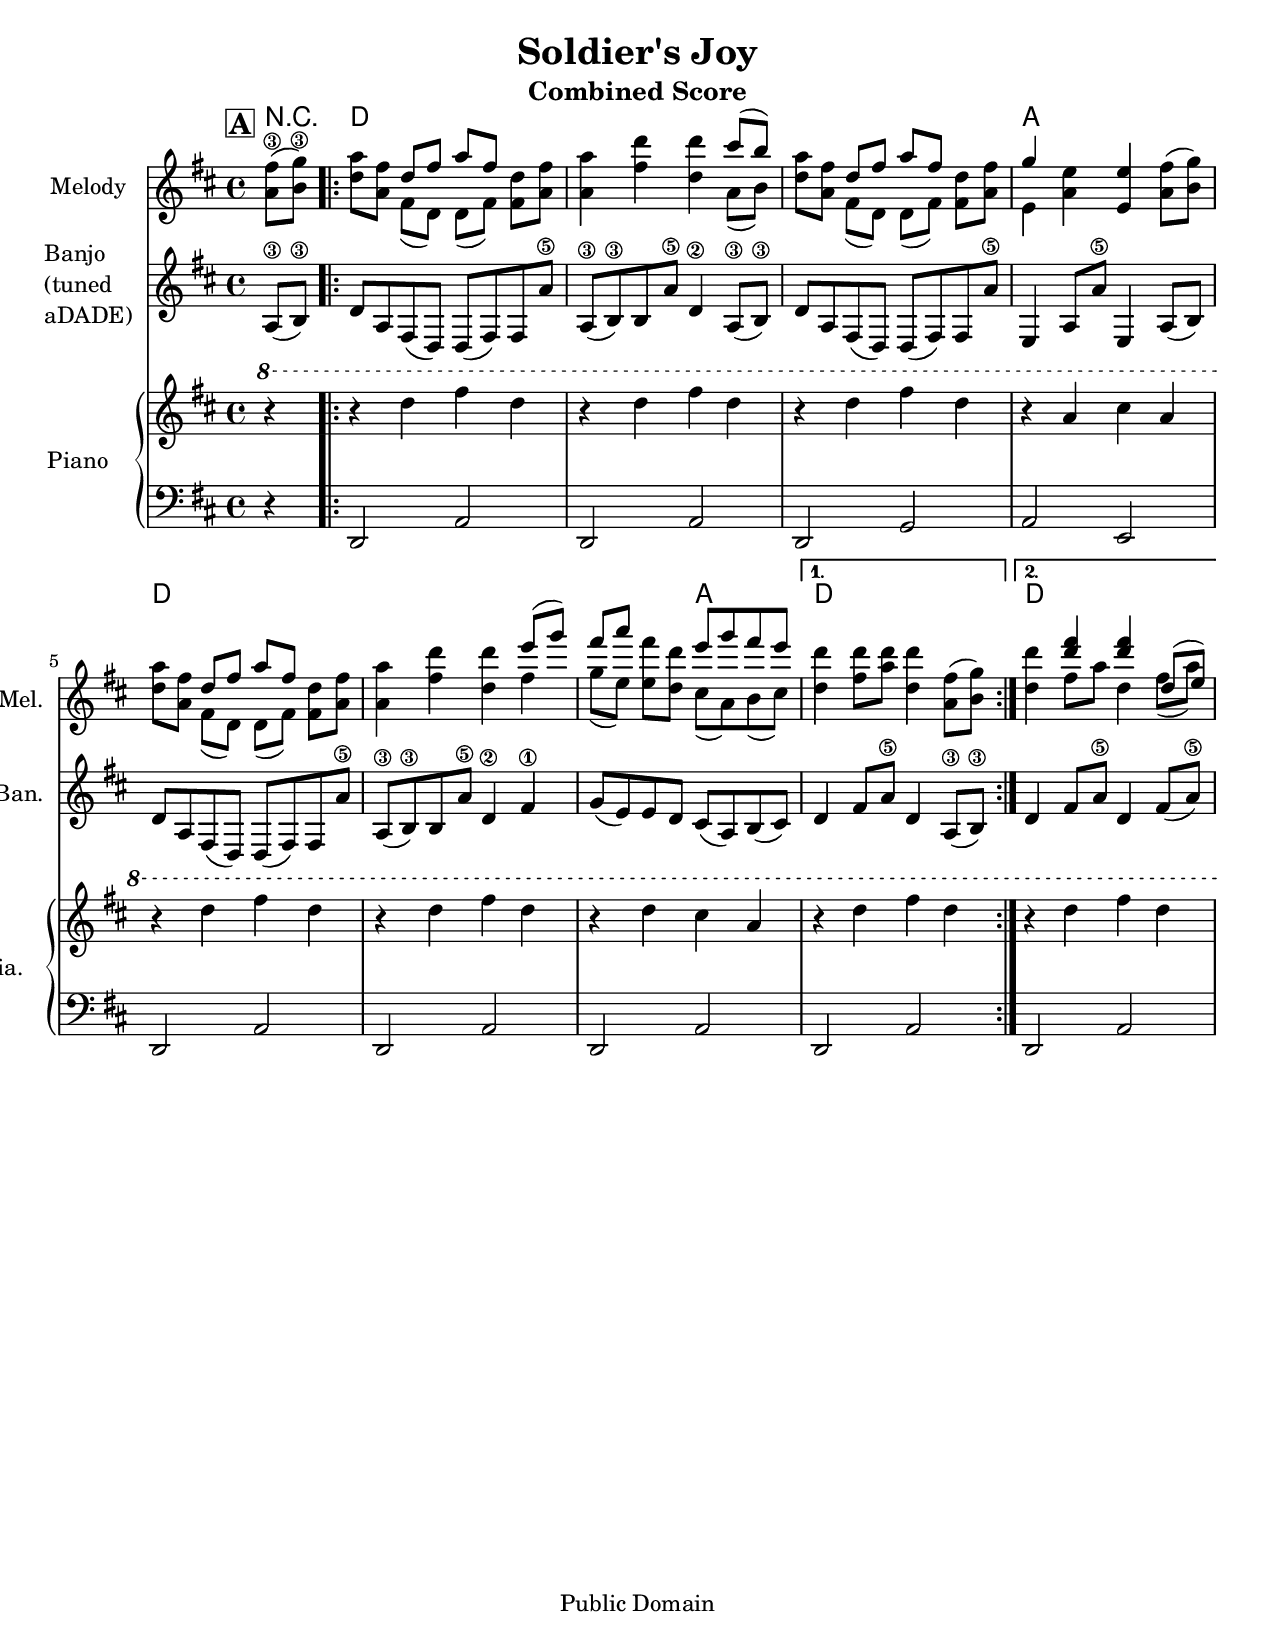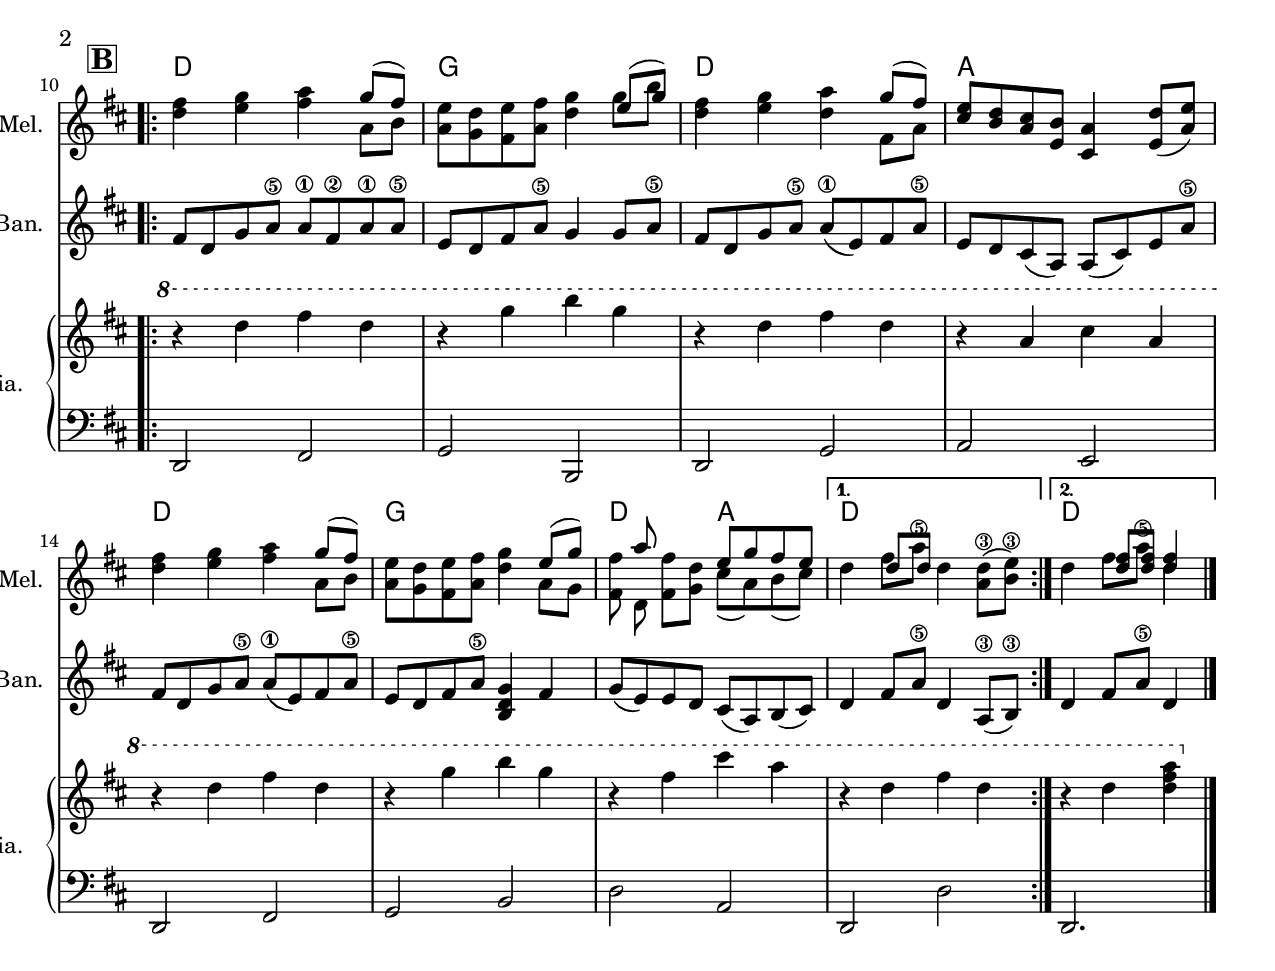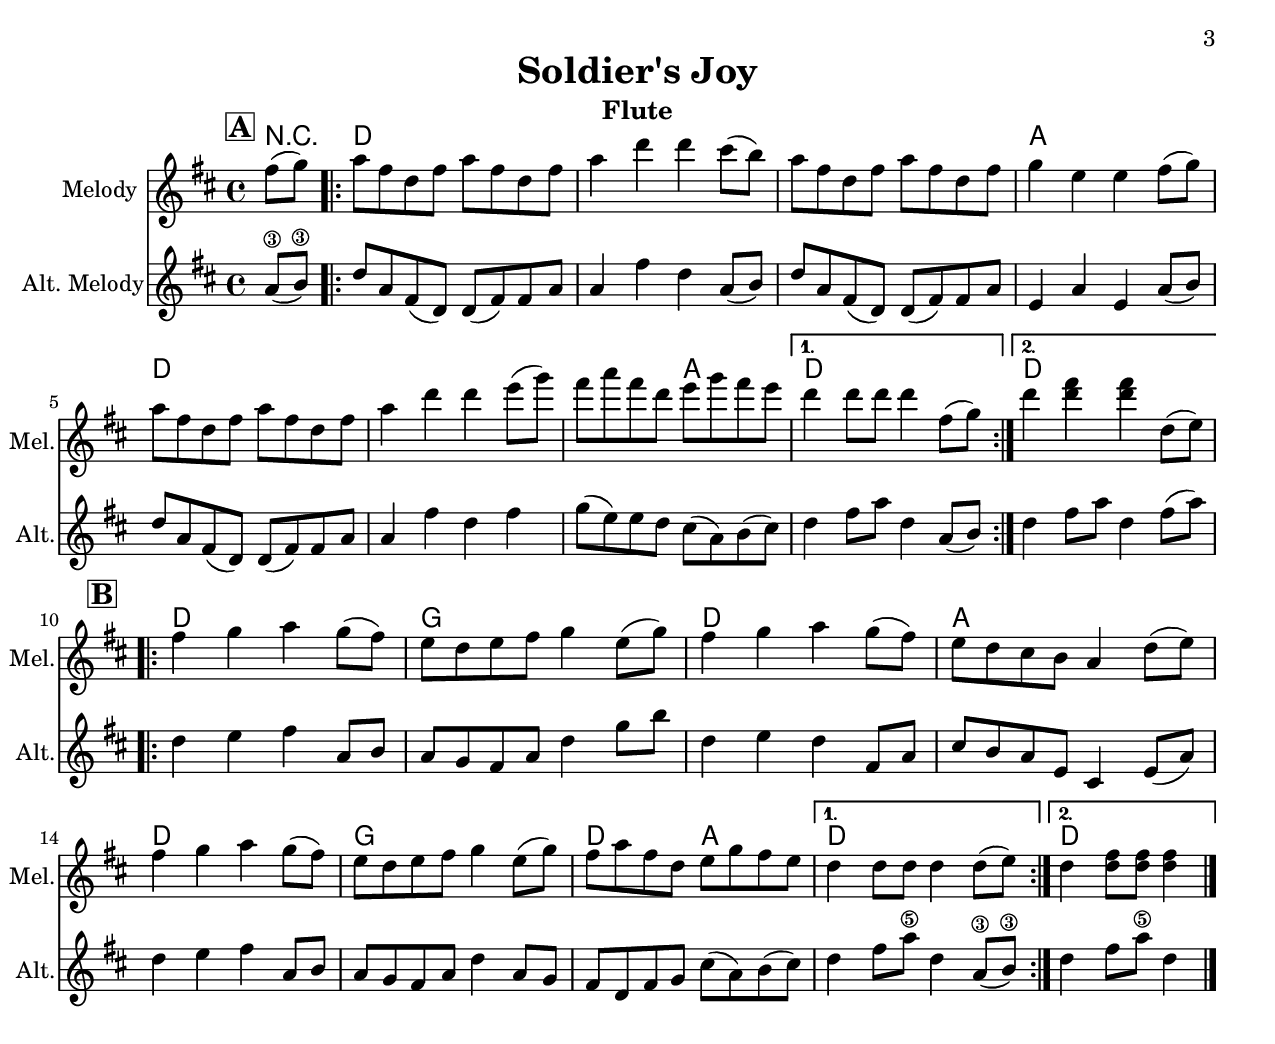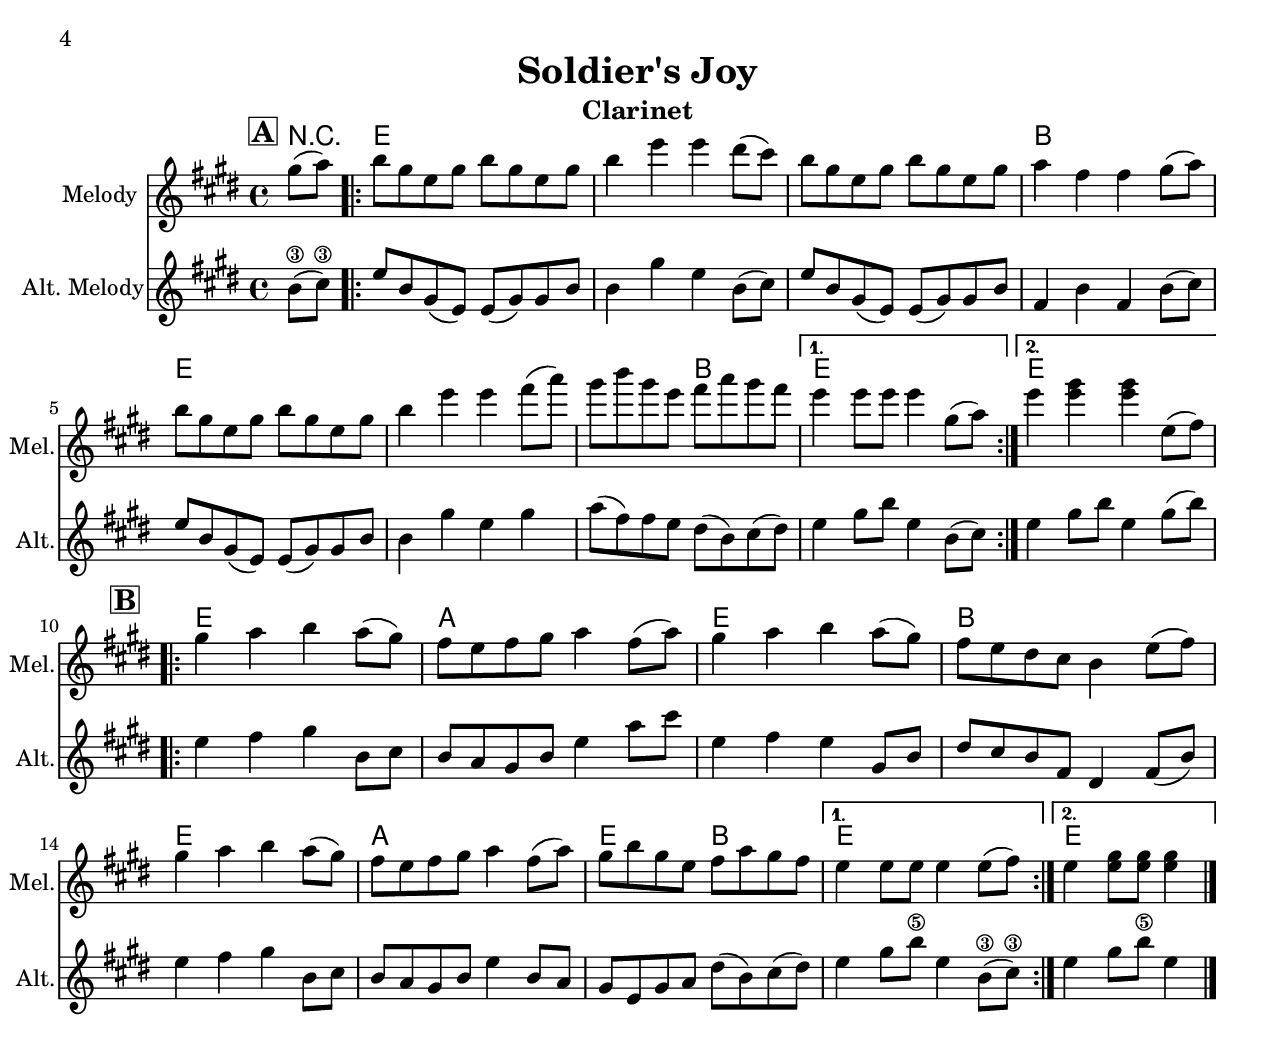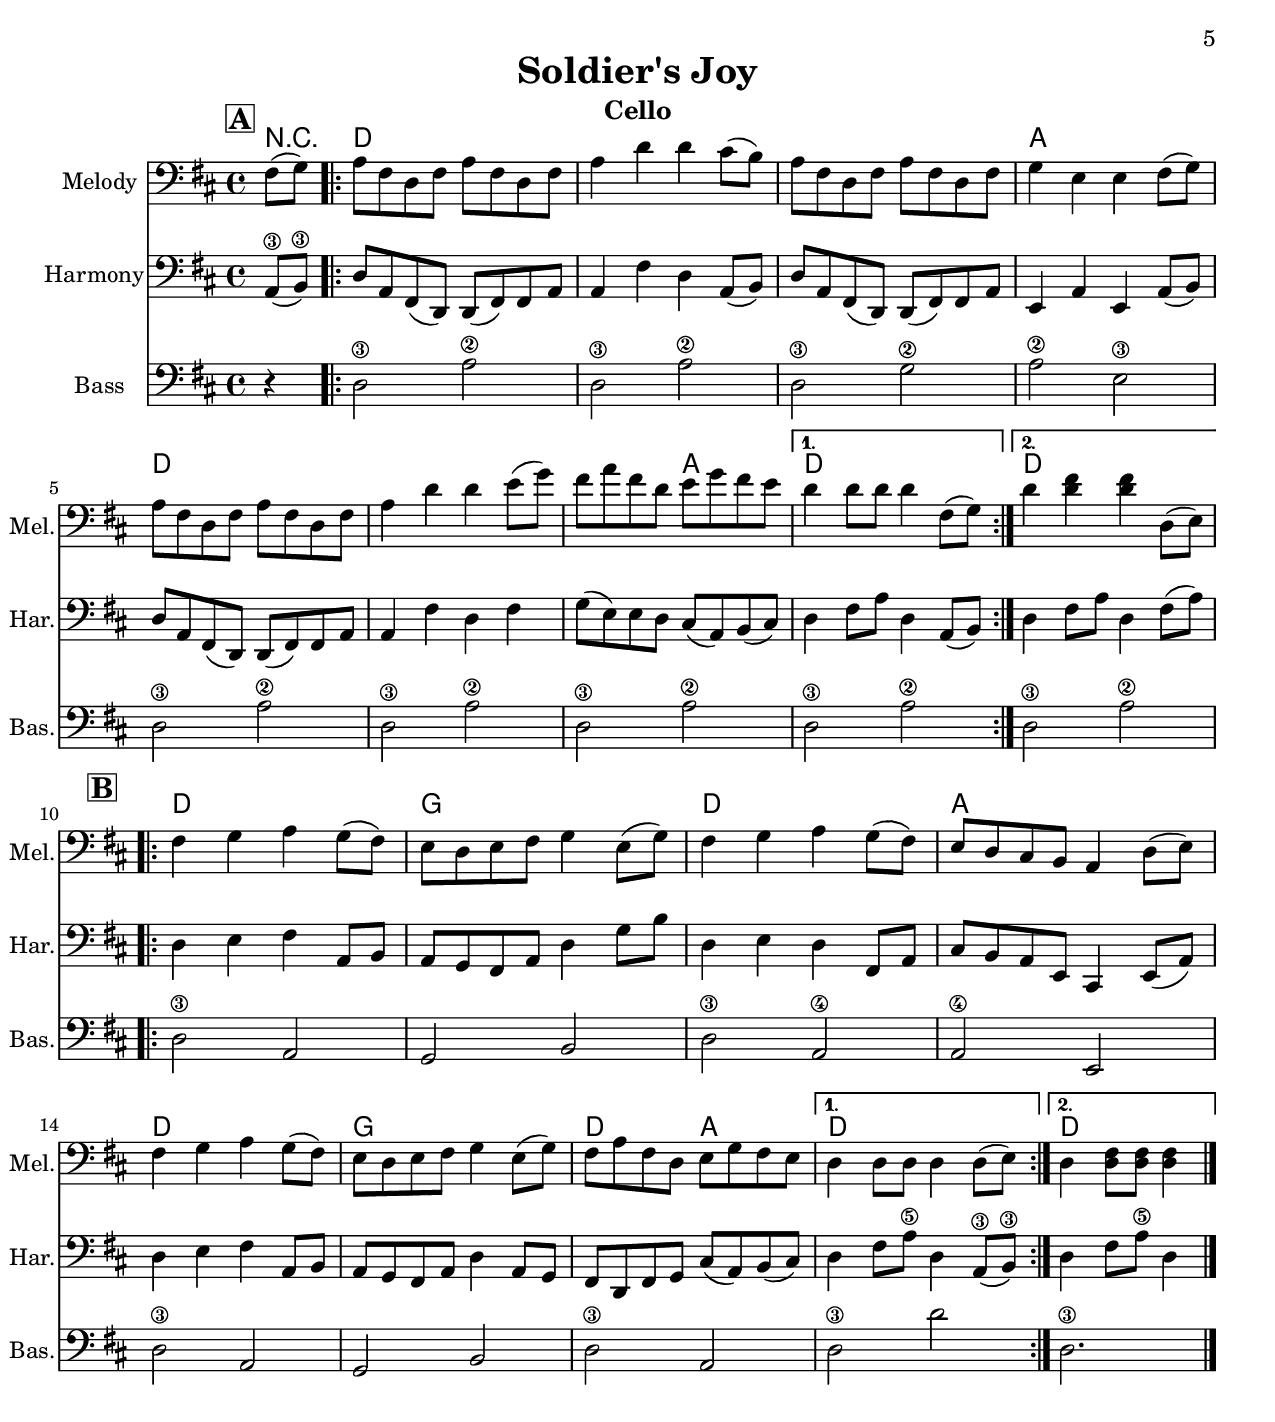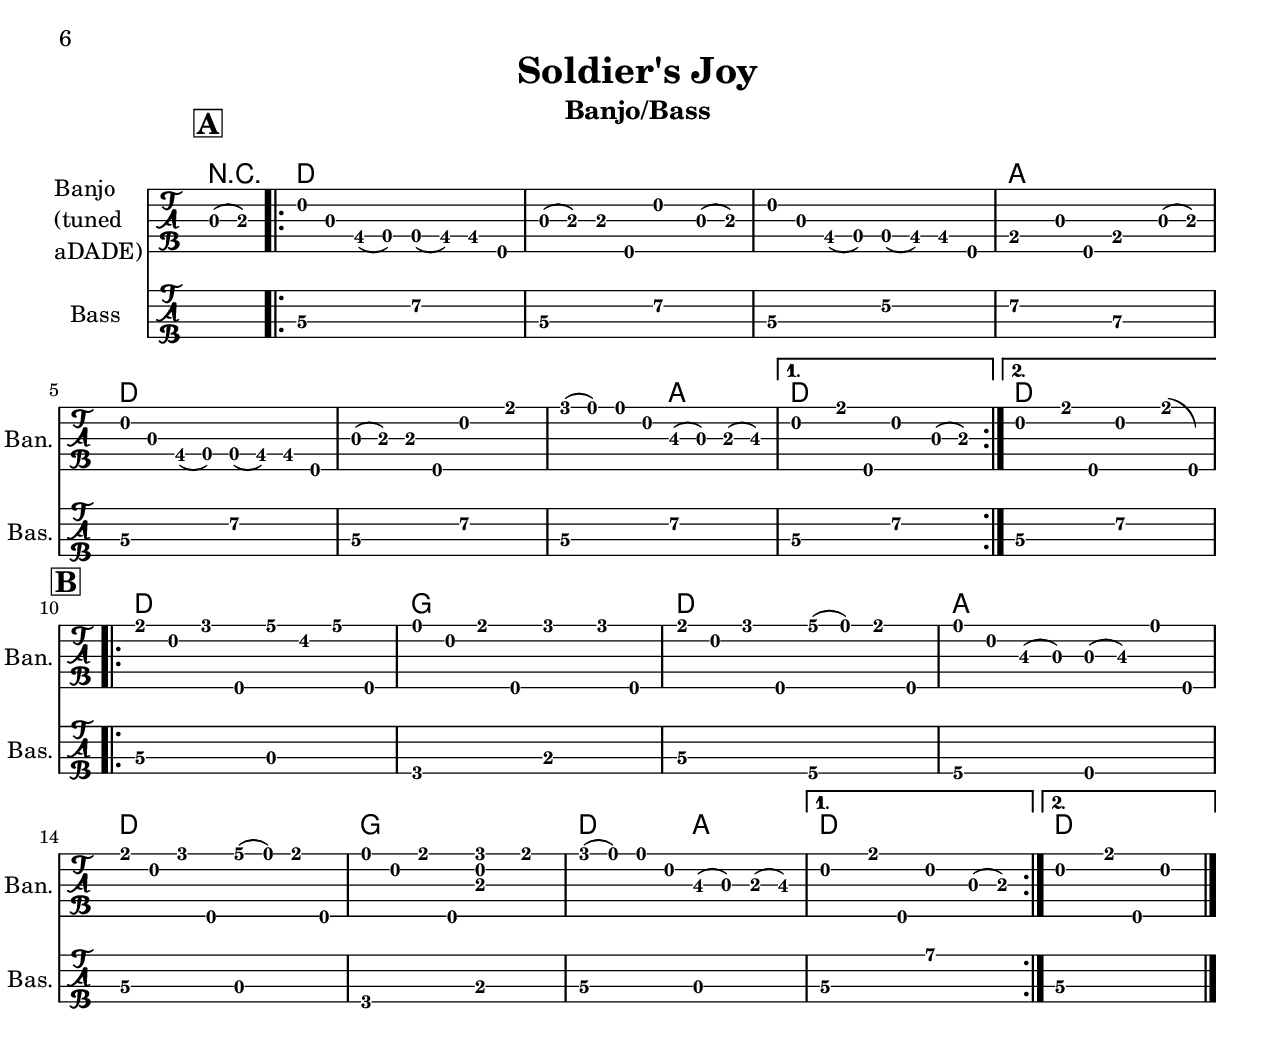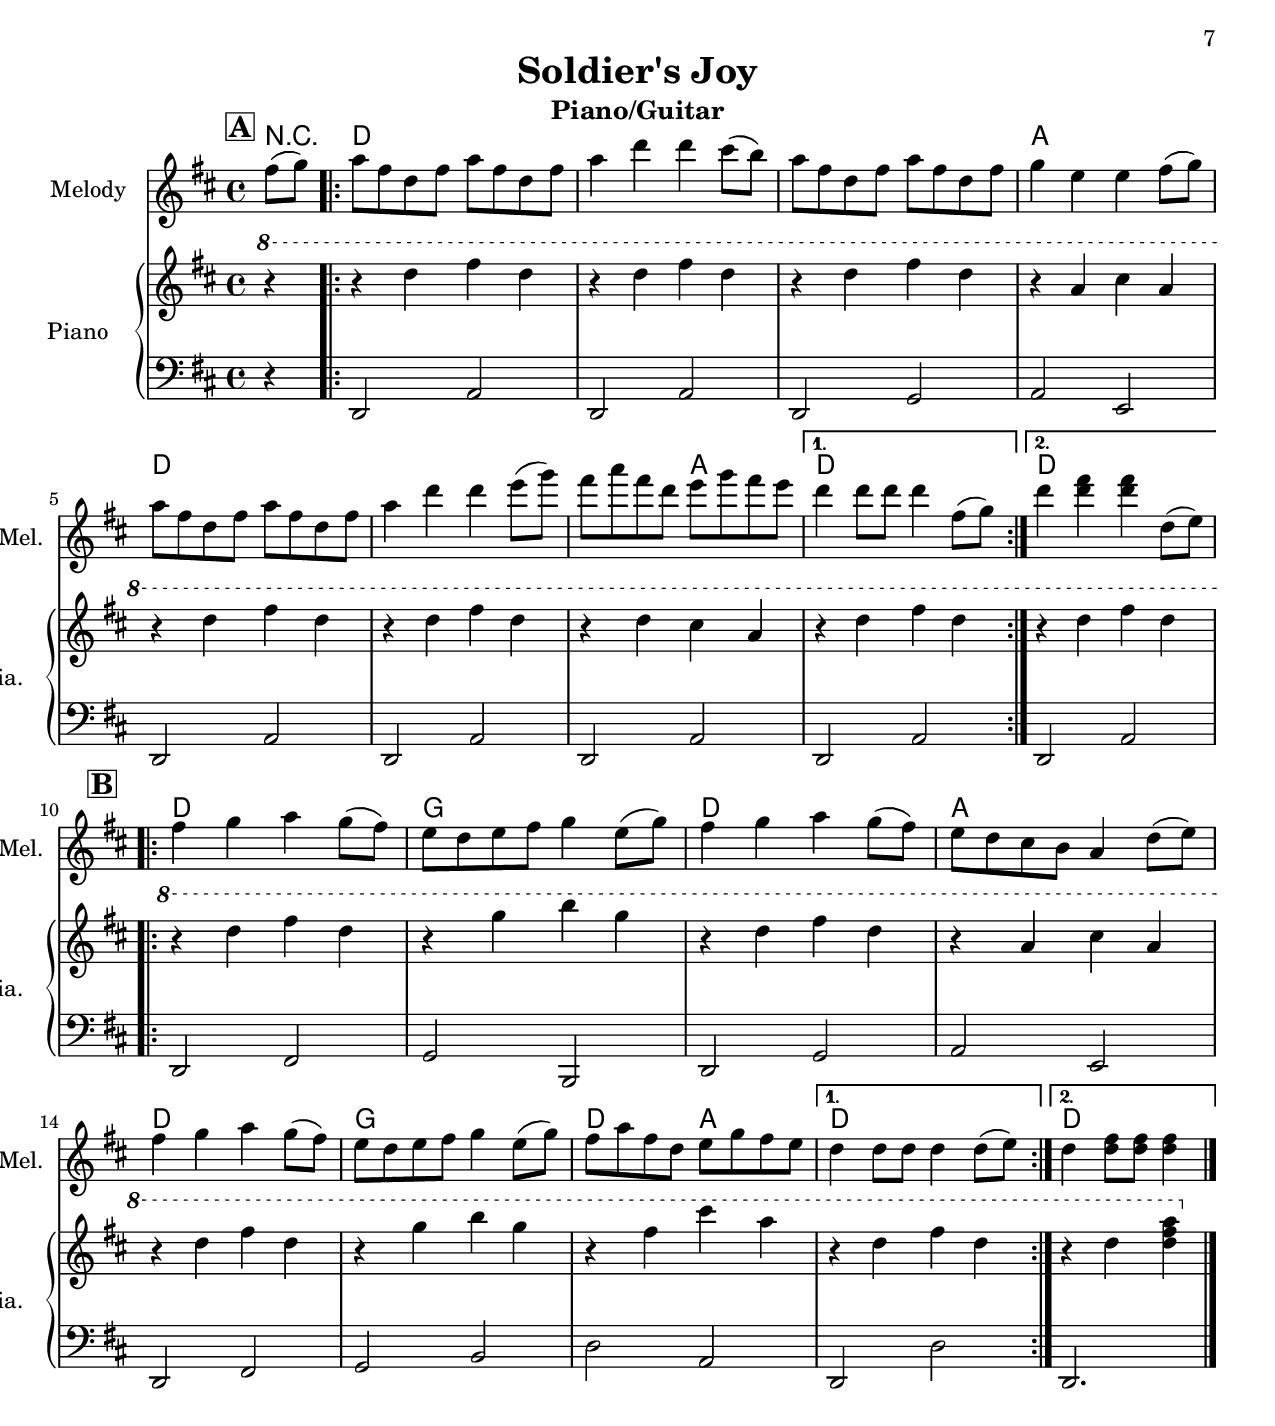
\version "2.6.3"
\header {
  title = "Soldier's Joy"
  piece = "Traditional"
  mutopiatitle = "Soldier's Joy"
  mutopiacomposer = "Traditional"
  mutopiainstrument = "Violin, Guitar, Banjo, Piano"
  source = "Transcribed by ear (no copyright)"
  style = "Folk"
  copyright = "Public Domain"
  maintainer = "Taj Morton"
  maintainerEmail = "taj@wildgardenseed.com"
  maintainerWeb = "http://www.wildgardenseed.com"
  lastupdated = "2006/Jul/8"
  meter = 126
  
%  footer = "Mutopia-2004/12/19-510"
%  tagline = "\\raisebox{10mm}{\\parbox{188mm}{\\quad\\small\\noindent " + \footer + " \\hspace{\\stretch{1}} This music is part of the Mutopia project: \\hspace{\\stretch{1}} \\texttt{http://www.MutopiaProject.org/}\\\\ \\makebox[188mm][c]{It has been typeset and placed in the public domain by " + \maintainer + ".} \\makebox[188mm][c]{Unrestricted modification and redistribution is permitted and encouraged---copy this music and share it!}}}"
}
#(set-default-paper-size "letter")

melody = \relative c''
{
  \tag #'key \key d \major
  \time 4/4
  \tag #'partial \partial 8*2 fis8( g8 )
  
  \repeat volta 2 {
    a8 fis8 d8 fis8
    a8 fis8 d8 fis8
    a4 d4 d4
    cis8 ( b8 )
    a8 fis8 d8 fis8
    a8 fis8 d8 fis8
    g4 e4 e4
    
    fis8( g8 )
    a8 fis8 d8 fis8
    a8 fis8 d8 fis8
    a4 d4 d4 e8( g8 )
    
    fis8 a8 fis8 d8
    e8 g8 fis8 e8
  } \alternative {
    { d4 d8 d8 d4 fis,8( g8 ) }
    { d'4 << d4 fis >> << d fis >> d,8( e8 ) }
  }
  
% Part 2

  \repeat volta 2 {
    fis4 g4 a4 g8( fis8)
    e8 d8 e8 fis8 g4 e8( g8)
    
    fis4 g4 a4 g8( fis8)
    e8 d8 cis8 b8 a4 d8( e8)
    
    fis4 g4 a4 g8( fis8)
    e8 d8 e8 fis8 g4 e8( g8)

    fis8 a fis d e g fis e
  } \alternative {
    { d4 d8 d d4 d8( e) }
    { d4 << d8 fis8 >> << d fis >> << d4 fis4 >> \bar "|." }
  }
}

alternate = \relative c'' % based on the banjo part
{
  \tag #'key \key d \major
  \time 4/4
  \tag #'partial \partial 8*2

  a8\3( b\3)
  \repeat volta 2 {
    d8 a fis( d) d( fis) fis a
    a4 fis' d a8( b)
    d8 a fis( d) d( fis) fis a
    e4 a e a8( b)
    d8 a fis( d) d( fis) fis a
    a4 fis' d fis
    g8( e) e d cis( a) b( cis)
  }
  \alternative {
        {
    d4 fis8 a d,4 a8( b)
        }
        {
    d4 fis8 a d,4 fis8( a)
        }
  }

% Part 2

  \repeat volta 2 {
    d,4 e fis a,8 b
    a8 g fis a d4 g8 b
    d,4 e d fis,8 a
    cis8 b a e cis4 e8( a)
    d4 e fis a,8 b
    a8 g fis a d4 a8 g
    fis8 d fis g
               cis( a) b( cis)
  }
  \alternative {
        {
    d4 fis8 a\5 d,4 a8\3( b\3)
        }
        {
    d4 fis8 a\5 d,4 \bar "|."
        }
  }
}

banjo = \relative c' { % clawhammer banjo part
  \tag #'key \key d \major
  \time 4/4
  \tag #'partial \partial 8*2

  a8\3( b\3)
  \repeat volta 2 {
    d8 a fis( d) d( fis) fis a'\5
    a,8\3( b\3) b a'\5 d,4\2 a8\3( b\3)
    d8 a fis( d) d( fis) fis a'\5
    e,4 a8 a'\5 e,4 a8( b)
    d8 a fis( d) d( fis) fis a'\5
    a,8\3( b\3) b a'\5 d,4\2 fis\1
    g8( e) e d cis( a) b( cis)
  }
  \alternative {
        {
    d4 fis8 a\5 d,4 a8\3( b\3)
        }
        {
    d4 fis8 a\5 d,4 fis8( a\5)
        }
  }

% Part 2

  \repeat volta 2 {
    fis8 d g a\5 a\1 fis\2 a\1 a\5
    e8 d fis a\5 g4 g8 a\5
    fis8 d g a\5 a\1( e) fis a\5
    e8 d cis( a) a( cis) e a\5
    fis8 d g a\5 a\1( e) fis a\5
    e8 d fis a\5 <g d b>4 fis
    g8( e) e d cis( a) b( cis)
  }
  \alternative {
        {
    d4 fis8 a\5 d,4 a8\3( b\3)
        }
        {
    d4 fis8 a\5 d,4 \bar "|."
        }
  }
}

harmonies = \chordmode {
  \set Score.markFormatter = #format-mark-box-letters
  \time 4/4
\once\override Score.RehearsalMark #'extra-offset = #'(1 . 2)
\mark\default
   \tag #'partial \partial 8*2 r4
   \repeat volta 2 {
   d4 d4 d4 d4
   d4 d4 d4 d4
   d4 d4 d4 d4
   a4 a4 a4 a4
\break
   d4 d4 d4 d4
   d4 d4 d4 d4
   d4 d4 a4 a4
  }
  
  \alternative {
      {
   d4 d4 d4 d4
      }

      {
   d4 d4 d4 d4
      }
  }
\break

\once\override Score.RehearsalMark #'extra-offset = #'(-4 . 2)
\mark\default % fix this!

% Part 2
  \repeat volta 2 {
   d4 d4 d4 d4
   g4 g4 g4 g4
   d4 d4 d4 d4
   a4 a4 a4 a4
\break
   d4 d4 d4 d4
   g4 g4 g4 g4
   d4 d4 a4 a4
  }
  
  \alternative {
      {
   d4 d4 d4 d4
      }

      {
   d4 d4 d4 \bar "|."
      }
  }
}

pianotop = \relative c'''
{
  \tag #'key \key d \major
  \time 4/4
  \tag #'partial \partial 8*2
  #(set-octavation 1)

  r4
  \repeat volta 2 {
    r4 d fis d
    r4 d fis d
    r4 d fis d

    r4 a cis a
    r4 d fis d
    r4 d fis d
    r4 d cis a
  }
  
  \alternative {
      {
    r4 d fis d
      }

      {
    r4 d fis d
      }
  }

% Part 2
  \repeat volta 2 {
    r4 d fis d
    r4 g b g
    r4 d fis d
    r4 a cis a
    r4 d fis d
    r4 g b g
    r4 fis cis' a
  }
  
  \alternative {
      {
    r4 d, fis d
      }

      {
    r4 d4 <d fis a>4 \bar "|."
      }
  }
}

pianobot = \relative c,%,
{
  \tag #'key \key d \major
  \time 4/4
  \tag #'partial \partial 8*2 
%  #(set-octavation -1)

  r4
  \repeat volta 2 {
   d2 a' d, a' d, g
   a e d a' d, a' d, a'
  }
  
  \alternative {
      {
	d,2 a'
      }

      {
	d,2 a'
      }
  }

% Part 2
  \repeat volta 2 {
     d,2 fis g b, d g a e
     d2 fis g b d a
  }
  
  \alternative {
      {
	d,2 d'
      }

      {
	d,2. \bar "|."
      }
  }
}

bass =  \relative c,
{
  \tag #'key \key d \major
  \time 4/4
  \tag #'partial \partial 8*2 

  r4
  \repeat volta 2 {
   d2\3 a'\2 d,\3 a'\2 d,\3 g\2
   a\2 e\3 d\3 a'\2 d,\3 a'\2 d,\3 a'\2
  }
  
  \alternative {
      {
	d,2\3 a'\2
      }

      {
	d,2\3 a'\2
      }
  }

% Part 2
  \repeat volta 2 {
     d,2\3 a g b d\3 a\4 a\4 e
     d'2\3 a g b d\3 a
  }
  
  \alternative {
      {
	d2\3 d'
      }

      {
	d,2.\3 \bar "|."
      }
  }
}

\paper {
  scoreTitleMarkup = \bookTitleMarkup
  bookTitleMarkup = \markup {}
  raggedbottom = ##t
}

% combined score
\score {
  \header {
    instrument = "Combined Score"
  }
  <<
    \context ChordNames {
      \set chordChanges = ##t
      \harmonies
    }
    \new Staff <<
      \set Staff.instrument = "Melody"
      \set Staff.instr = "Mel."
      \set Staff.printPartCombineTexts = ##f
      \partcombine \melody \alternate
    >>
    \new Staff <<
      \set Staff.instrument = \markup{ \column{ "Banjo" "(tuned" "aDADE)" } }
      \set Staff.instr = "Ban."
      \banjo
    >>
%{
    \new TabStaff <<
      \set TabStaff.stringTunings = #bass-tuning
      \set Staff.instrument = "Bass "
      \set Staff.instr = "Bas."
      \bass
    >>
%}
    \new PianoStaff <<
      #(set-accidental-style 'piano-cautionary)
      \set PianoStaff.instrument = \markup { "Piano" \hspace #2.0 }
      \set PianoStaff.instr = \markup { "Pia." \hspace #2.0 }
      \context Staff = upper << \pianotop >>
      \context Staff = lower << \clef bass \pianobot >>
    >>
  >>
  \layout { }
}
				
% flute score
\score {
  \header {
    instrument = "Flute"
    breakbefore=##t
  }
  <<
    \context ChordNames {
         \set chordChanges = ##t
         \harmonies
    }
    \context Staff = fluteA {
      \set Staff.instrument = "Melody"
      \set Staff.instr = "Mel."
      \melody
    }
    \context Staff = fluteB {
      \set Staff.instrument = "Alt. Melody"
      \set Staff.instr = "Alt."
      \alternate
    }
  >>
}
% clarinet score
\score {
  \header {
    instrument = "Clarinet"
    breakbefore=##t
  }
  <<
    \context ChordNames {
         \set chordChanges = ##t
         \transpose bes c' \harmonies
    }
    \context Staff = clarA {
      \set Staff.instrument = "Melody"
      \set Staff.instr = "Mel."
      \transpose bes c' \melody
    }
    \context Staff = clarB {
      \set Staff.instrument = "Alt. Melody"
      \set Staff.instr = "Alt."
      \transpose bes c' \alternate
    }
  >>
}
% cello score (octave-shifted)
\score {
  \header {
    instrument = "Cello"
    breakbefore=##t
  }
  <<
    \context ChordNames {
         \set chordChanges = ##t
         \harmonies
    }
    \context Staff = celloA {
      \set Staff.instrument = "Melody"
      \set Staff.instr = "Mel."
      \transpose c c,, << \clef bass \melody >> % 2 octaves down
    }
    \context Staff = celloB {
      \set Staff.instrument = "Harmony"
      \set Staff.instr = "Har."
      \transpose c c,, << \clef bass \alternate >> % 2 octaves down
    }
    \context Staff = celloC {
      \set Staff.instrument = "Bass"
      \set Staff.instr = "Bas."
      \transpose c c' << \clef bass \bass >> % 1 octave up
    }
  >>
}
% banjo/bass score (tablature)
\score {
  \header {
    instrument = "Banjo/Bass"
    breakbefore=##t
  }
  <<
    \context ChordNames {
         \set chordChanges = ##t
         \harmonies
    }
%{
    \context Staff = fluteA {
      \set Staff.instrument = "Melody"
      \set Staff.instr = "Mel."
      \melody
    }
%}
    \new TabStaff <<
      \set Staff.instrument = \markup{ \column{ "Banjo" "(tuned" "aDADE)" } }
      \set Staff.instr = "Ban."
      \set TabStaff.stringTunings = #'(4 2 -3 -10 9)
% G tuning: 2 -1 -5 -10 7
% Double-C: 2 0 -5 -12 7
% capo'd:   4 2 -3 -10 9  (aDADE)
% D tuning: 2 -3 -6 -10 7
      \removeWithTag #'key \banjo
    >>
    \new TabStaff <<
      \set TabStaff.stringTunings = #bass-tuning
      \set Staff.instrument = "Bass "
      \set Staff.instr = "Bas."
      \removeWithTag #'key \bass
    >>
  >>
}

% piano/guitar score
\score {
  \header {
    instrument = "Piano/Guitar"
    breakbefore=##t
  }
  <<
    \context ChordNames {
         \set chordChanges = ##t
         \harmonies
    }
    \new Staff <<
      \set Staff.instrument = "Melody"
      \set Staff.instr = "Mel."
      \set Staff.printPartCombineTexts = ##f
      %\small\partcombine \melody \alternate
      \melody
    >>
    \new PianoStaff <<
      #(set-accidental-style 'piano-cautionary)
      \set PianoStaff.instrument = \markup { "Piano" \hspace #2.0 }
      \set PianoStaff.instr = \markup { "Pia." \hspace #2.0 }
      \context Staff = upper << \time 4/4 \pianotop >>
      \context Staff = lower << \clef bass \pianobot >>
    >>
  >>
  \layout { }
}


% midi score.
\score {
  \unfoldRepeats
  \context PianoStaff <<
    \context Staff=melody << 
       \set Staff.midiInstrument = "fiddle"
       r1 \melody
     >>
    \context Staff=alternate <<
       \set Staff.midiInstrument = "fiddle"
       r1 \alternate
     >>
    \context Staff=banjo <<
      \set Staff.midiInstrument = "banjo"
      r1\pp
      \banjo
    >>
    \context Staff=bass <<
      \set Staff.midiInstrument = "acoustic bass"
      r1
      \bass
    >>
%{
    \context Staff=chords <<
      \set Staff.midiInstrument = "pizzicato strings"
      r1\pp
      \harmonies
    >>
%}
    \context Staff=upper <<
      \set Staff.midiInstrument = "acoustic grand"
      r1
      \pianotop
    >>
    \context Staff=lower <<
      \set Staff.midiInstrument = "acoustic grand"
      r1
      \pianobot
    >>
  >>
  \midi {
    \tempo 2=120
  }
}
